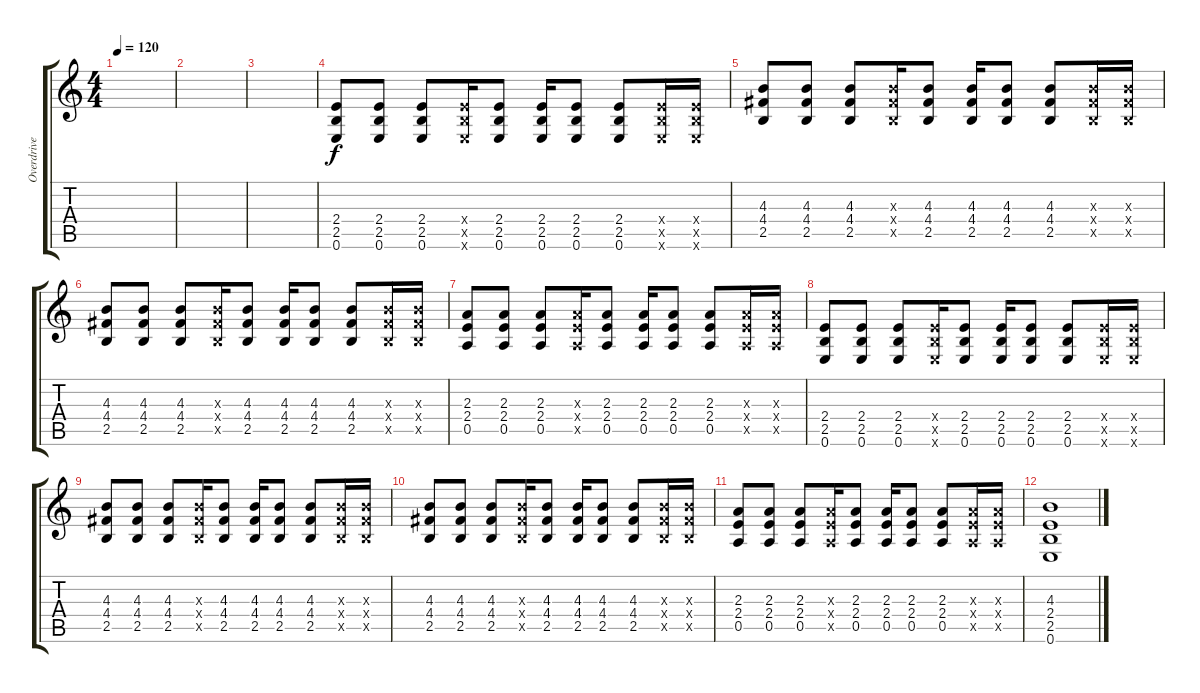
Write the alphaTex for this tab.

\track ("Overdrive" "Overdrive") {instrument overdrivenguitar}
\staff {score tabs}
\tuning (E4 B3 G3 D3 A2 E2) {hide}
\ts (4 4)
\tempo 120
\clef g2
\ks c
|
|
|
(2.4 2.5 0.6).8 (2.4 2.5 0.6).8 (2.4 2.5 0.6).8 (2.4{x} 2.5{x} 0.6{x}).16 (2.4 2.5 0.6).8 (2.4 2.5 0.6).16 (2.4 2.5 0.6).8 (2.4 2.5 0.6).8 (2.4{x} 2.5{x} 0.6{x}).16 (2.4{x} 2.5{x} 0.6{x}).16 |
(4.3 4.4 2.5).8 (4.3 4.4 2.5).8 (4.3 4.4 2.5).8 (4.3{x} 4.4{x} 2.5{x}).16 (4.3 4.4 2.5).8 (4.3 4.4 2.5).16 (4.3 4.4 2.5).8 (4.3 4.4 2.5).8 (4.3{x} 4.4{x} 2.5{x}).16 (4.3{x} 4.4{x} 2.5{x}).16 |
(4.3 4.4 2.5).8 (4.3 4.4 2.5).8 (4.3 4.4 2.5).8 (4.3{x} 4.4{x} 2.5{x}).16 (4.3 4.4 2.5).8 (4.3 4.4 2.5).16 (4.3 4.4 2.5).8 (4.3 4.4 2.5).8 (4.3{x} 4.4{x} 2.5{x}).16 (4.3{x} 4.4{x} 2.5{x}).16 |
(2.3 2.4 0.5).8 (2.3 2.4 0.5).8 (2.3 2.4 0.5).8 (2.3{x} 2.4{x} 0.5{x}).16 (2.3 2.4 0.5).8 (2.3 2.4 0.5).16 (2.3 2.4 0.5).8 (2.3 2.4 0.5).8 (2.3{x} 2.4{x} 0.5{x}).16 (2.3{x} 2.4{x} 0.5{x}).16 |
(2.4 2.5 0.6).8 (2.4 2.5 0.6).8 (2.4 2.5 0.6).8 (2.4{x} 2.5{x} 0.6{x}).16 (2.4 2.5 0.6).8 (2.4 2.5 0.6).16 (2.4 2.5 0.6).8 (2.4 2.5 0.6).8 (2.4{x} 2.5{x} 0.6{x}).16 (2.4{x} 2.5{x} 0.6{x}).16 |
(4.3 4.4 2.5).8 (4.3 4.4 2.5).8 (4.3 4.4 2.5).8 (4.3{x} 4.4{x} 2.5{x}).16 (4.3 4.4 2.5).8 (4.3 4.4 2.5).16 (4.3 4.4 2.5).8 (4.3 4.4 2.5).8 (4.3{x} 4.4{x} 2.5{x}).16 (4.3{x} 4.4{x} 2.5{x}).16 |
(4.3 4.4 2.5).8 (4.3 4.4 2.5).8 (4.3 4.4 2.5).8 (4.3{x} 4.4{x} 2.5{x}).16 (4.3 4.4 2.5).8 (4.3 4.4 2.5).16 (4.3 4.4 2.5).8 (4.3 4.4 2.5).8 (4.3{x} 4.4{x} 2.5{x}).16 (4.3{x} 4.4{x} 2.5{x}).16 |
(2.3 2.4 0.5).8 (2.3 2.4 0.5).8 (2.3 2.4 0.5).8 (2.3{x} 2.4{x} 0.5{x}).16 (2.3 2.4 0.5).8 (2.3 2.4 0.5).16 (2.3 2.4 0.5).8 (2.3 2.4 0.5).8 (2.3{x} 2.4{x} 0.5{x}).16 (2.3{x} 2.4{x} 0.5{x}).16 |
(4.3 2.4 2.5 0.6).1
